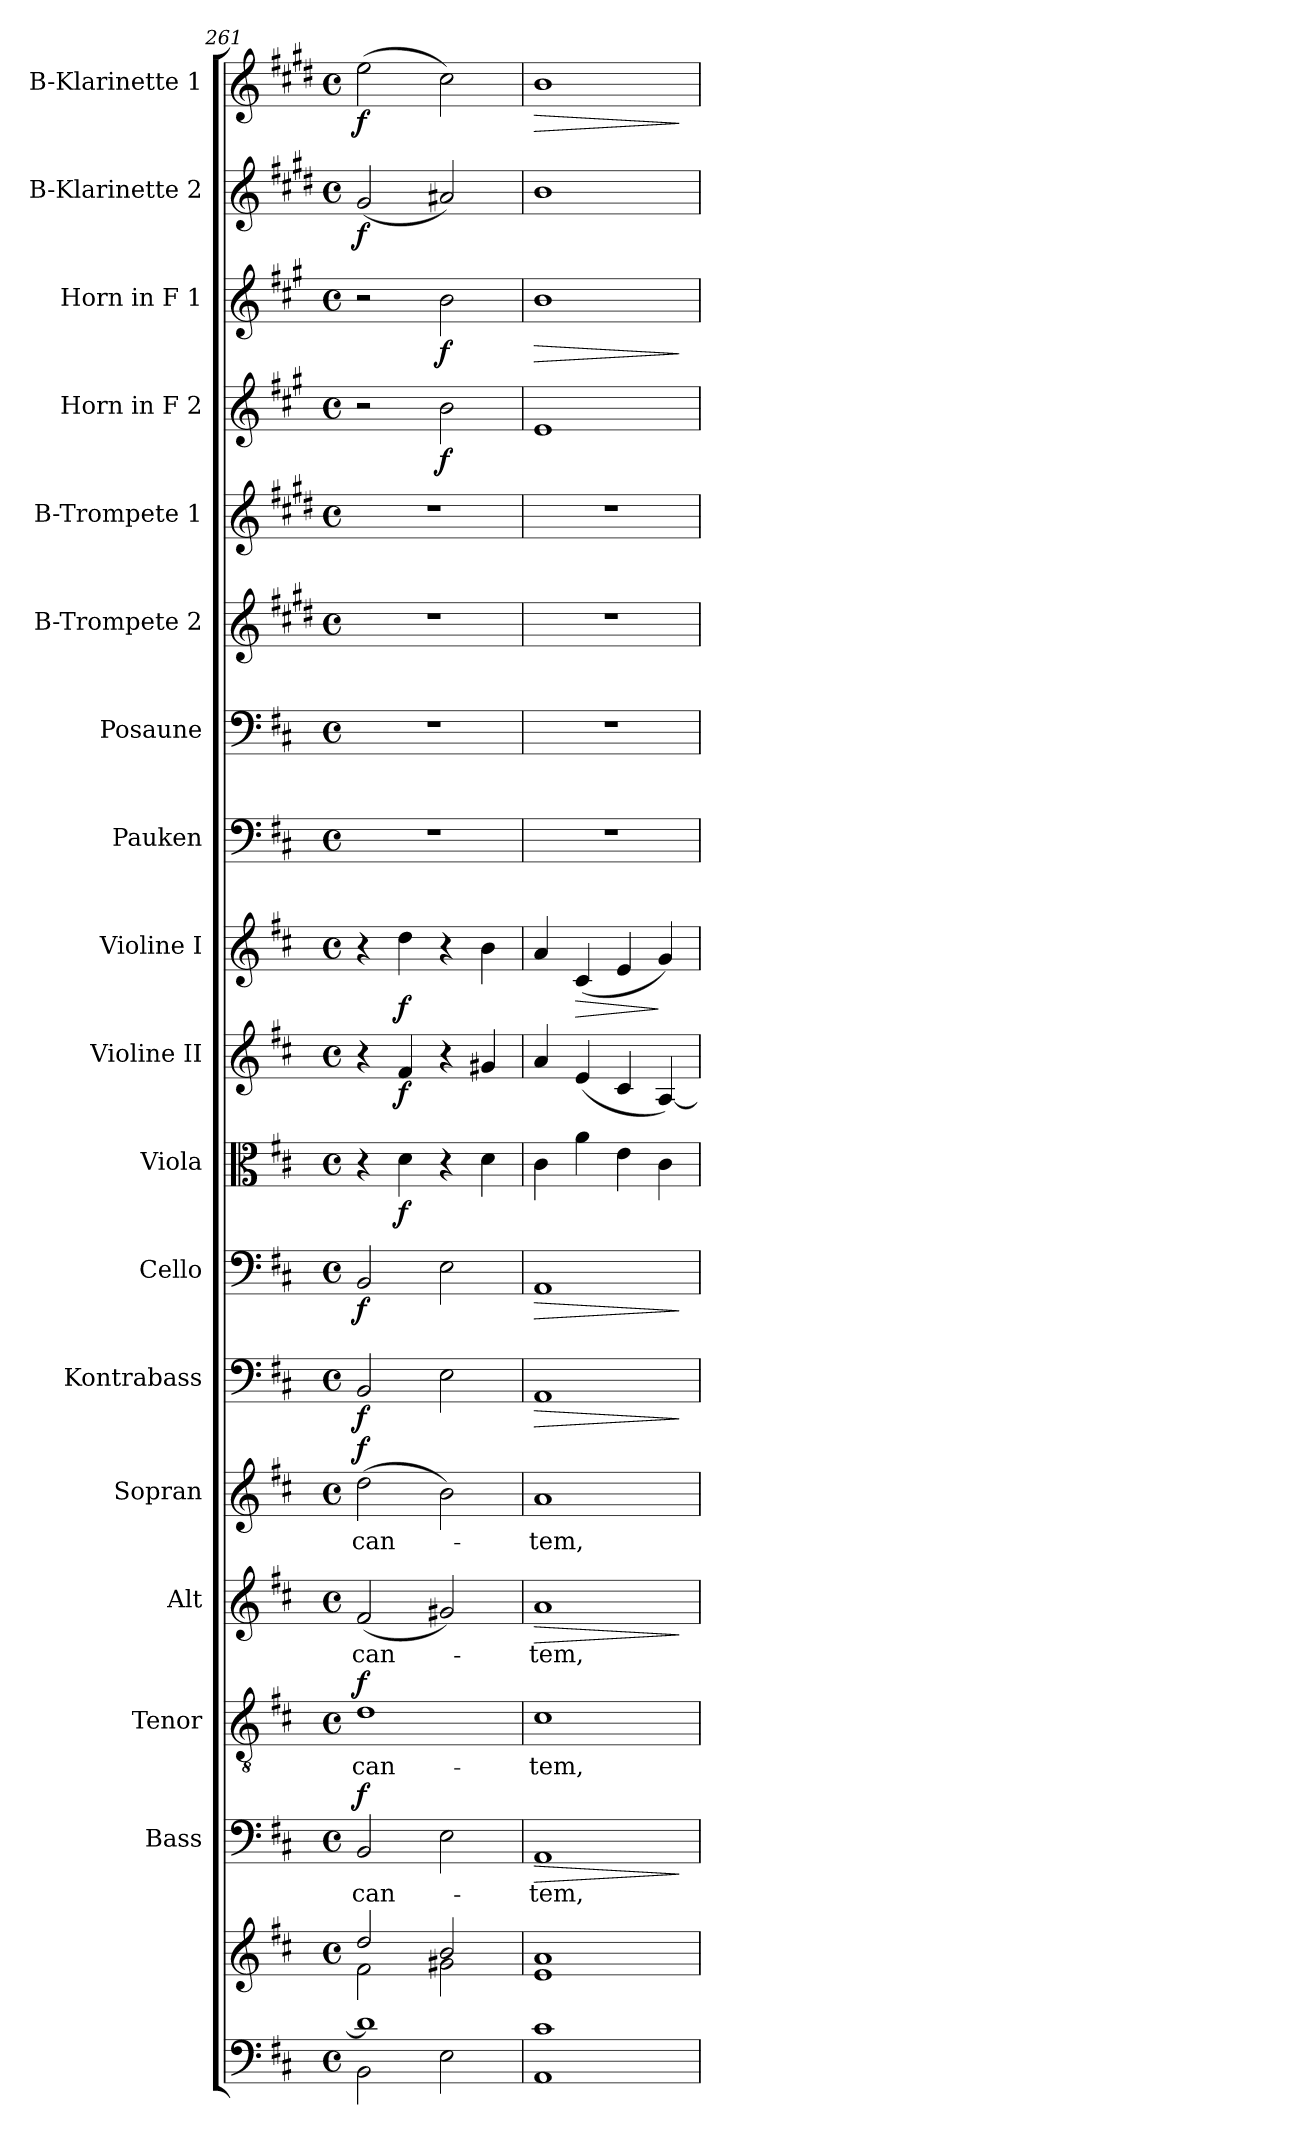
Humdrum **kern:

**kern	**kern	**kern	**text	**dynam	**kern	**text	**dynam	**kern	**text	**dynam	**kern	**text	**dynam	**kern	**dynam	**kern	**dynam	**kern	**dynam	**kern	**dynam	**kern	**dynam	**kern	**kern	**kern	**kern	**kern	**dynam	**kern	**dynam	**kern	**dynam	**kern	**dynam
*part18	*part18	*part17	*part17	*part17	*part16	*part16	*part16	*part15	*part15	*part15	*part14	*part14	*part14	*part13	*part13	*part12	*part12	*part11	*part11	*part10	*part10	*part9	*part9	*part8	*part7	*part6	*part5	*part4	*part4	*part3	*part3	*part2	*part2	*part1	*part1
*staff19	*staff18	*staff17	*staff17	*staff17	*staff16	*staff16	*staff16	*staff15	*staff15	*staff15	*staff14	*staff14	*staff14	*staff13	*staff13	*staff12	*staff12	*staff11	*staff11	*staff10	*staff10	*staff9	*staff9	*staff8	*staff7	*staff6	*staff5	*staff4	*staff4	*staff3	*staff3	*staff2	*staff2	*staff1	*staff1
*	*	*I"Bass	*	*	*I"Tenor	*	*	*I"Alt	*	*	*I"Sopran	*	*	*I"Kontrabass	*	*I"Cello	*	*I"Viola	*	*I"Violine II	*	*I"Violine I	*	*I"Pauken	*I"Posaune	*I"B-Trompete 2	*I"B-Trompete 1	*I"Horn in F 2	*	*I"Horn in F 1	*	*I"B-Klarinette 2	*	*I"B-Klarinette 1	*
*	*	*I'B.	*	*	*I'T.	*	*	*I'A.	*	*	*I'S.	*	*	*I'Kb.	*	*	*	*I'Vla.	*	*I'Vl. II	*	*I'Vl. I	*	*I'Pk.	*I'Pos.	*I'B Trp. 2	*I'B Trp. 1	*	*	*	*	*I'B Kl. 2	*	*I'B Kl. 1	*
*clefF4	*clefG2	*clefF4	*	*	*clefGv2	*	*	*clefG2	*	*	*clefG2	*	*	*clefF4	*	*clefF4	*	*clefC3	*	*clefG2	*	*clefG2	*	*clefF4	*clefF4	*clefG2	*clefG2	*clefG2	*	*clefG2	*	*clefG2	*	*clefG2	*
*	*	*	*	*	*	*	*	*	*	*	*	*	*	*ITrd7c12	*	*	*	*	*	*	*	*	*	*	*	*ITrd1c2	*ITrd1c2	*ITrd4c7	*	*ITrd4c7	*	*ITrd1c2	*	*ITrd1c2	*
*k[f#c#]	*k[f#c#]	*k[f#c#]	*	*	*k[f#c#]	*	*	*k[f#c#]	*	*	*k[f#c#]	*	*	*k[f#c#]	*	*k[f#c#]	*	*k[f#c#]	*	*k[f#c#]	*	*k[f#c#]	*	*k[f#c#]	*k[f#c#]	*k[f#c#]	*k[f#c#]	*k[f#c#]	*	*k[f#c#]	*	*k[f#c#]	*	*k[f#c#]	*
*D:	*D:	*D:	*	*	*D:	*	*	*D:	*	*	*D:	*	*	*D:	*	*D:	*	*D:	*	*D:	*	*D:	*	*D:	*D:	*D:	*D:	*D:	*	*D:	*	*D:	*	*D:	*
*M4/4	*M4/4	*M4/4	*	*	*M4/4	*	*	*M4/4	*	*	*M4/4	*	*	*M4/4	*	*M4/4	*	*M4/4	*	*M4/4	*	*M4/4	*	*M4/4	*M4/4	*M4/4	*M4/4	*M4/4	*	*M4/4	*	*M4/4	*	*M4/4	*
*met(c)	*met(c)	*met(c)	*	*	*met(c)	*	*	*met(c)	*	*	*met(c)	*	*	*met(c)	*	*met(c)	*	*met(c)	*	*met(c)	*	*met(c)	*	*met(c)	*met(c)	*met(c)	*met(c)	*met(c)	*	*met(c)	*	*met(c)	*	*met(c)	*
=261	=261	=261	=261	=261	=261	=261	=261	=261	=261	=261	=261	=261	=261	=261	=261	=261	=261	=261	=261	=261	=261	=261	=261	=261	=261	=261	=261	=261	=261	=261	=261	=261	=261	=261	=261
*^	*^	*	*	*	*	*	*	*	*	*	*	*	*	*	*	*	*	*	*	*	*	*	*	*	*	*	*	*	*	*	*	*	*	*	*
!	!	!	!	!	!LO:LY:b	!LO:DY:a	!	!LO:LY:b	!LO:DY:a	!	!LO:LY:b	!	!	!LO:LY:b	!LO:DY:a	!	!LO:DY:b	!	!LO:DY:b	!	!	!	!	!	!	!	!	!	!	!	!	!	!	!	!LO:DY:b	!	!LO:DY:b
1d]	2BB\	2dd/	2f#\	2BB/	-can-	f	1d	-can-	f	(<2f#/	-can-	.	(>2dd\	-can-	f	2BBB/	f	2BB/	f	4r	.	4r	.	4r	.	1r	1r	1r	1r	2r	.	2r	.	(<2f#/	f	(>2dd\	f
!	!	!	!	!	!	!	!	!	!	!	!	!	!	!	!	!	!	!	!	!	!LO:DY:b	!	!LO:DY:b	!	!LO:DY:b	!	!	!	!	!	!	!	!	!	!	!	!
.	.	.	.	.	.	.	.	.	.	.	.	.	.	.	.	.	.	.	.	4d\	f	4f#/	f	4dd\	f	.	.	.	.	.	.	.	.	.	.	.	.
!	!	!	!	!	!	!	!	!	!	!	!	!	!	!	!	!	!	!	!	!	!	!	!	!	!	!	!	!	!	!	!LO:DY:b	!	!LO:DY:b	!	!	!	!
.	2E\	2b/	2g#X\	2E\	.	.	.	.	.	2g#X/)	.	.	2b\)	.	.	2EE\	.	2E\	.	4r	.	4r	.	4r	.	.	.	.	.	2e\	f	2e\	f	2g#X/)	.	2b\)	.
.	.	.	.	.	.	.	.	.	.	.	.	.	.	.	.	.	.	.	.	4d\	.	4g#X/	.	4b\	.	.	.	.	.	.	.	.	.	.	.	.	.
=262	=262	=262	=262	=262	=262	=262	=262	=262	=262	=262	=262	=262	=262	=262	=262	=262	=262	=262	=262	=262	=262	=262	=262	=262	=262	=262	=262	=262	=262	=262	=262	=262	=262	=262	=262	=262	=262
!	!	!	!	!	!LO:LY:b	!LO:HP:b	!	!LO:LY:b	!	!	!LO:LY:b	!LO:HP:b	!	!LO:LY:b	!	!	!LO:HP:b	!	!LO:HP:b	!	!	!	!	!	!	!	!	!	!	!	!	!	!LO:HP:b	!	!	!	!LO:HP:b
1c#	1AA	1a	1e	1AA	-tem,	>	1c#	-tem,	.	1a	-tem,	>	1a	-tem,	.	1AAA	>	1AA	>	4c#\	.	4a/	.	4a/	.	1r	1r	1r	1r	1A	.	1e	>	1a	.	1a	>
!	!	!	!	!	!	!	!	!	!	!	!	!	!	!	!	!	!	!	!	!	!	!	!	!	!LO:HP:b	!	!	!	!	!	!	!	!	!	!	!	!
.	.	.	.	.	.	.	.	.	.	.	.	.	.	.	.	.	.	.	.	4a\	.	(<4e/	.	(<4c#/	>	.	.	.	.	.	.	.	.	.	.	.	.
.	.	.	.	.	.	.	.	.	.	.	.	.	.	.	.	.	.	.	.	4e\	.	4c#/	.	4e/	.	.	.	.	.	.	.	.	.	.	.	.	.
.	.	.	.	.	.	.	.	.	.	.	.	.	.	.	.	.	.	.	.	4c#\	.	[4A/)	.	4g/)	]	.	.	.	.	.	.	.	.	.	.	.	.
*v	*v	*	*	*	*	*	*	*	*	*	*	*	*	*	*	*	*	*	*	*	*	*	*	*	*	*	*	*	*	*	*	*	*	*	*	*	*
*	*v	*v	*	*	*	*	*	*	*	*	*	*	*	*	*	*	*	*	*	*	*	*	*	*	*	*	*	*	*	*	*	*	*	*	*	*
.	.	.	.	]	.	.	.	.	.	]	.	.	.	.	]	.	]	.	.	.	.	.	.	.	.	.	.	.	.	.	]	.	.	.	]
=	=	=	=	=	=	=	=	=	=	=	=	=	=	=	=	=	=	=	=	=	=	=	=	=	=	=	=	=	=	=	=	=	=	=	=
*-	*-	*-	*-	*-	*-	*-	*-	*-	*-	*-	*-	*-	*-	*-	*-	*-	*-	*-	*-	*-	*-	*-	*-	*-	*-	*-	*-	*-	*-	*-	*-	*-	*-	*-	*-
